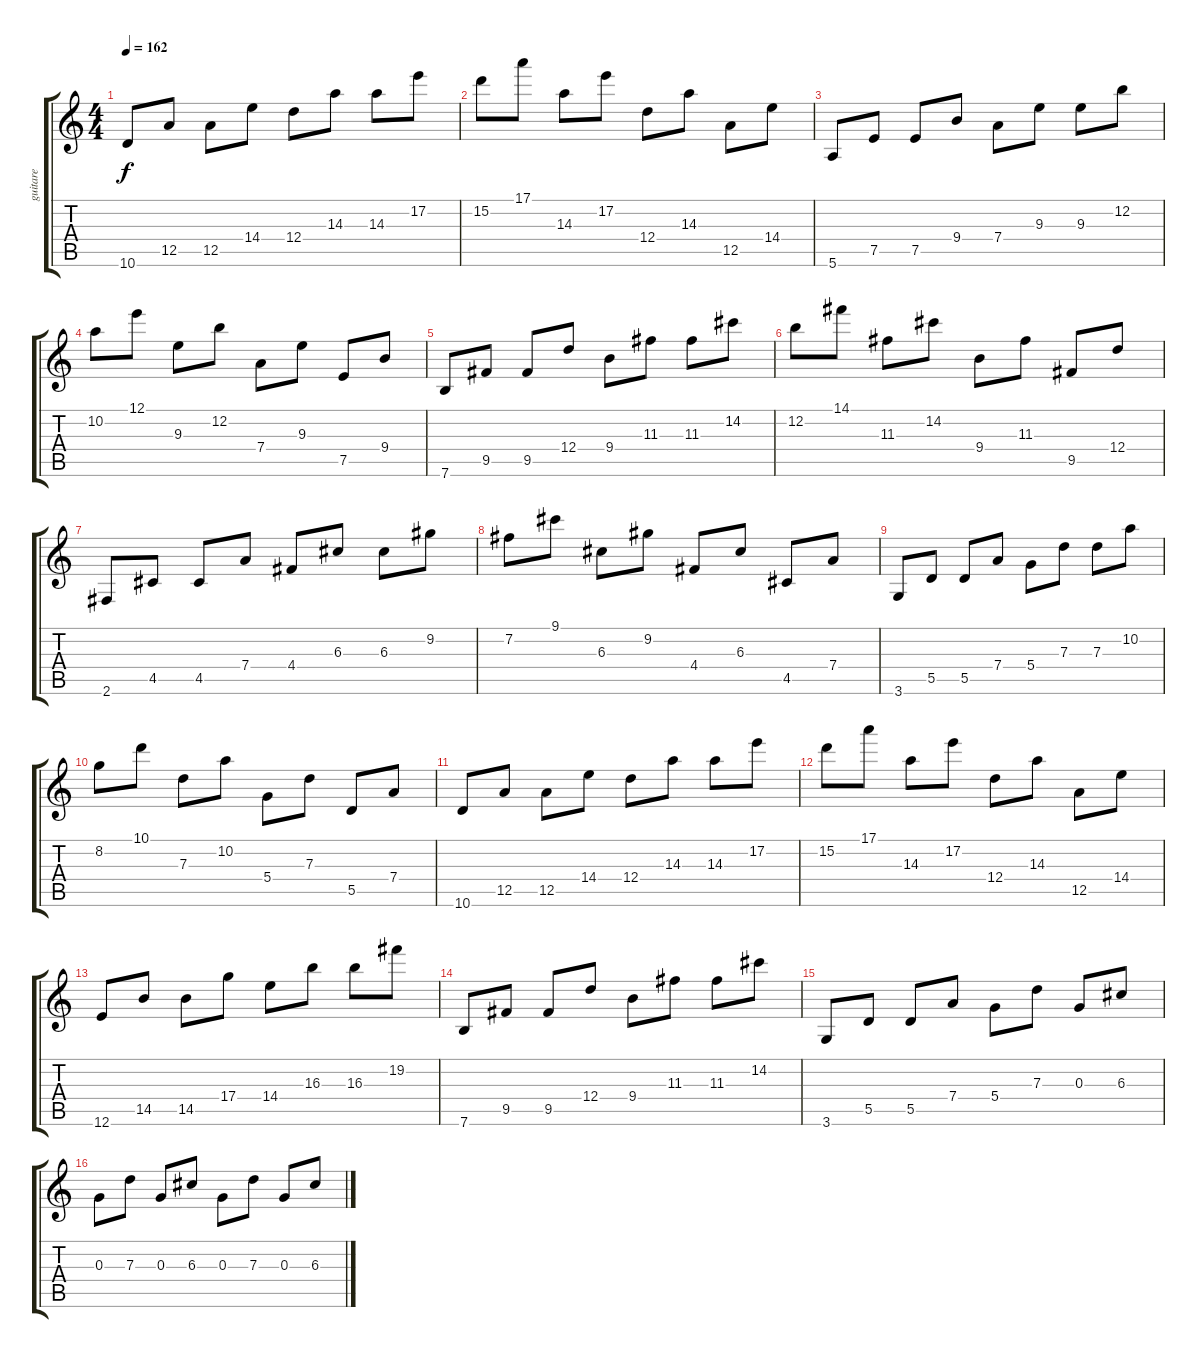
\track ("guitare" "guitare") {instrument electricguitarjazz}
\staff {score tabs}
\tuning (E4 B3 G3 D3 A2 E2) {hide}
\ts (4 4)
\tempo 162
\clef g2
\ks c
10.6.8{dy f instrument electricguitarjazz} 12.5.8 12.5.8 14.4.8 12.4.8 14.3.8 14.3.8 17.2.8 |
15.2.8 17.1.8 14.3.8 17.2.8 12.4.8 14.3.8 12.5.8 14.4.8 |
5.6.8 7.5.8 7.5.8 9.4.8 7.4.8 9.3.8 9.3.8 12.2.8 |
10.2.8 12.1.8 9.3.8 12.2.8 7.4.8 9.3.8 7.5.8 9.4.8 |
7.6.8 9.5.8 9.5.8 12.4.8 9.4.8 11.3.8 11.3.8 14.2.8 |
12.2.8 14.1.8 11.3.8 14.2.8 9.4.8 11.3.8 9.5.8 12.4.8 |
2.6.8 4.5.8 4.5.8 7.4.8 4.4.8 6.3.8 6.3.8 9.2.8 |
7.2.8 9.1.8 6.3.8 9.2.8 4.4.8 6.3.8 4.5.8 7.4.8 |
3.6.8 5.5.8 5.5.8 7.4.8 5.4.8 7.3.8 7.3.8 10.2.8 |
8.2.8 10.1.8 7.3.8 10.2.8 5.4.8 7.3.8 5.5.8 7.4.8 |
10.6.8 12.5.8 12.5.8 14.4.8 12.4.8 14.3.8 14.3.8 17.2.8 |
15.2.8 17.1.8 14.3.8 17.2.8 12.4.8 14.3.8 12.5.8 14.4.8 |
12.6.8 14.5.8 14.5.8 17.4.8 14.4.8 16.3.8 16.3.8 19.2.8 |
7.6.8 9.5.8 9.5.8 12.4.8 9.4.8 11.3.8 11.3.8 14.2.8 |
3.6.8 5.5.8 5.5.8 7.4.8 5.4.8 7.3.8 0.3.8 6.3.8 |
0.3.8 7.3.8 0.3.8 6.3.8 0.3.8 7.3.8 0.3.8 6.3.8
